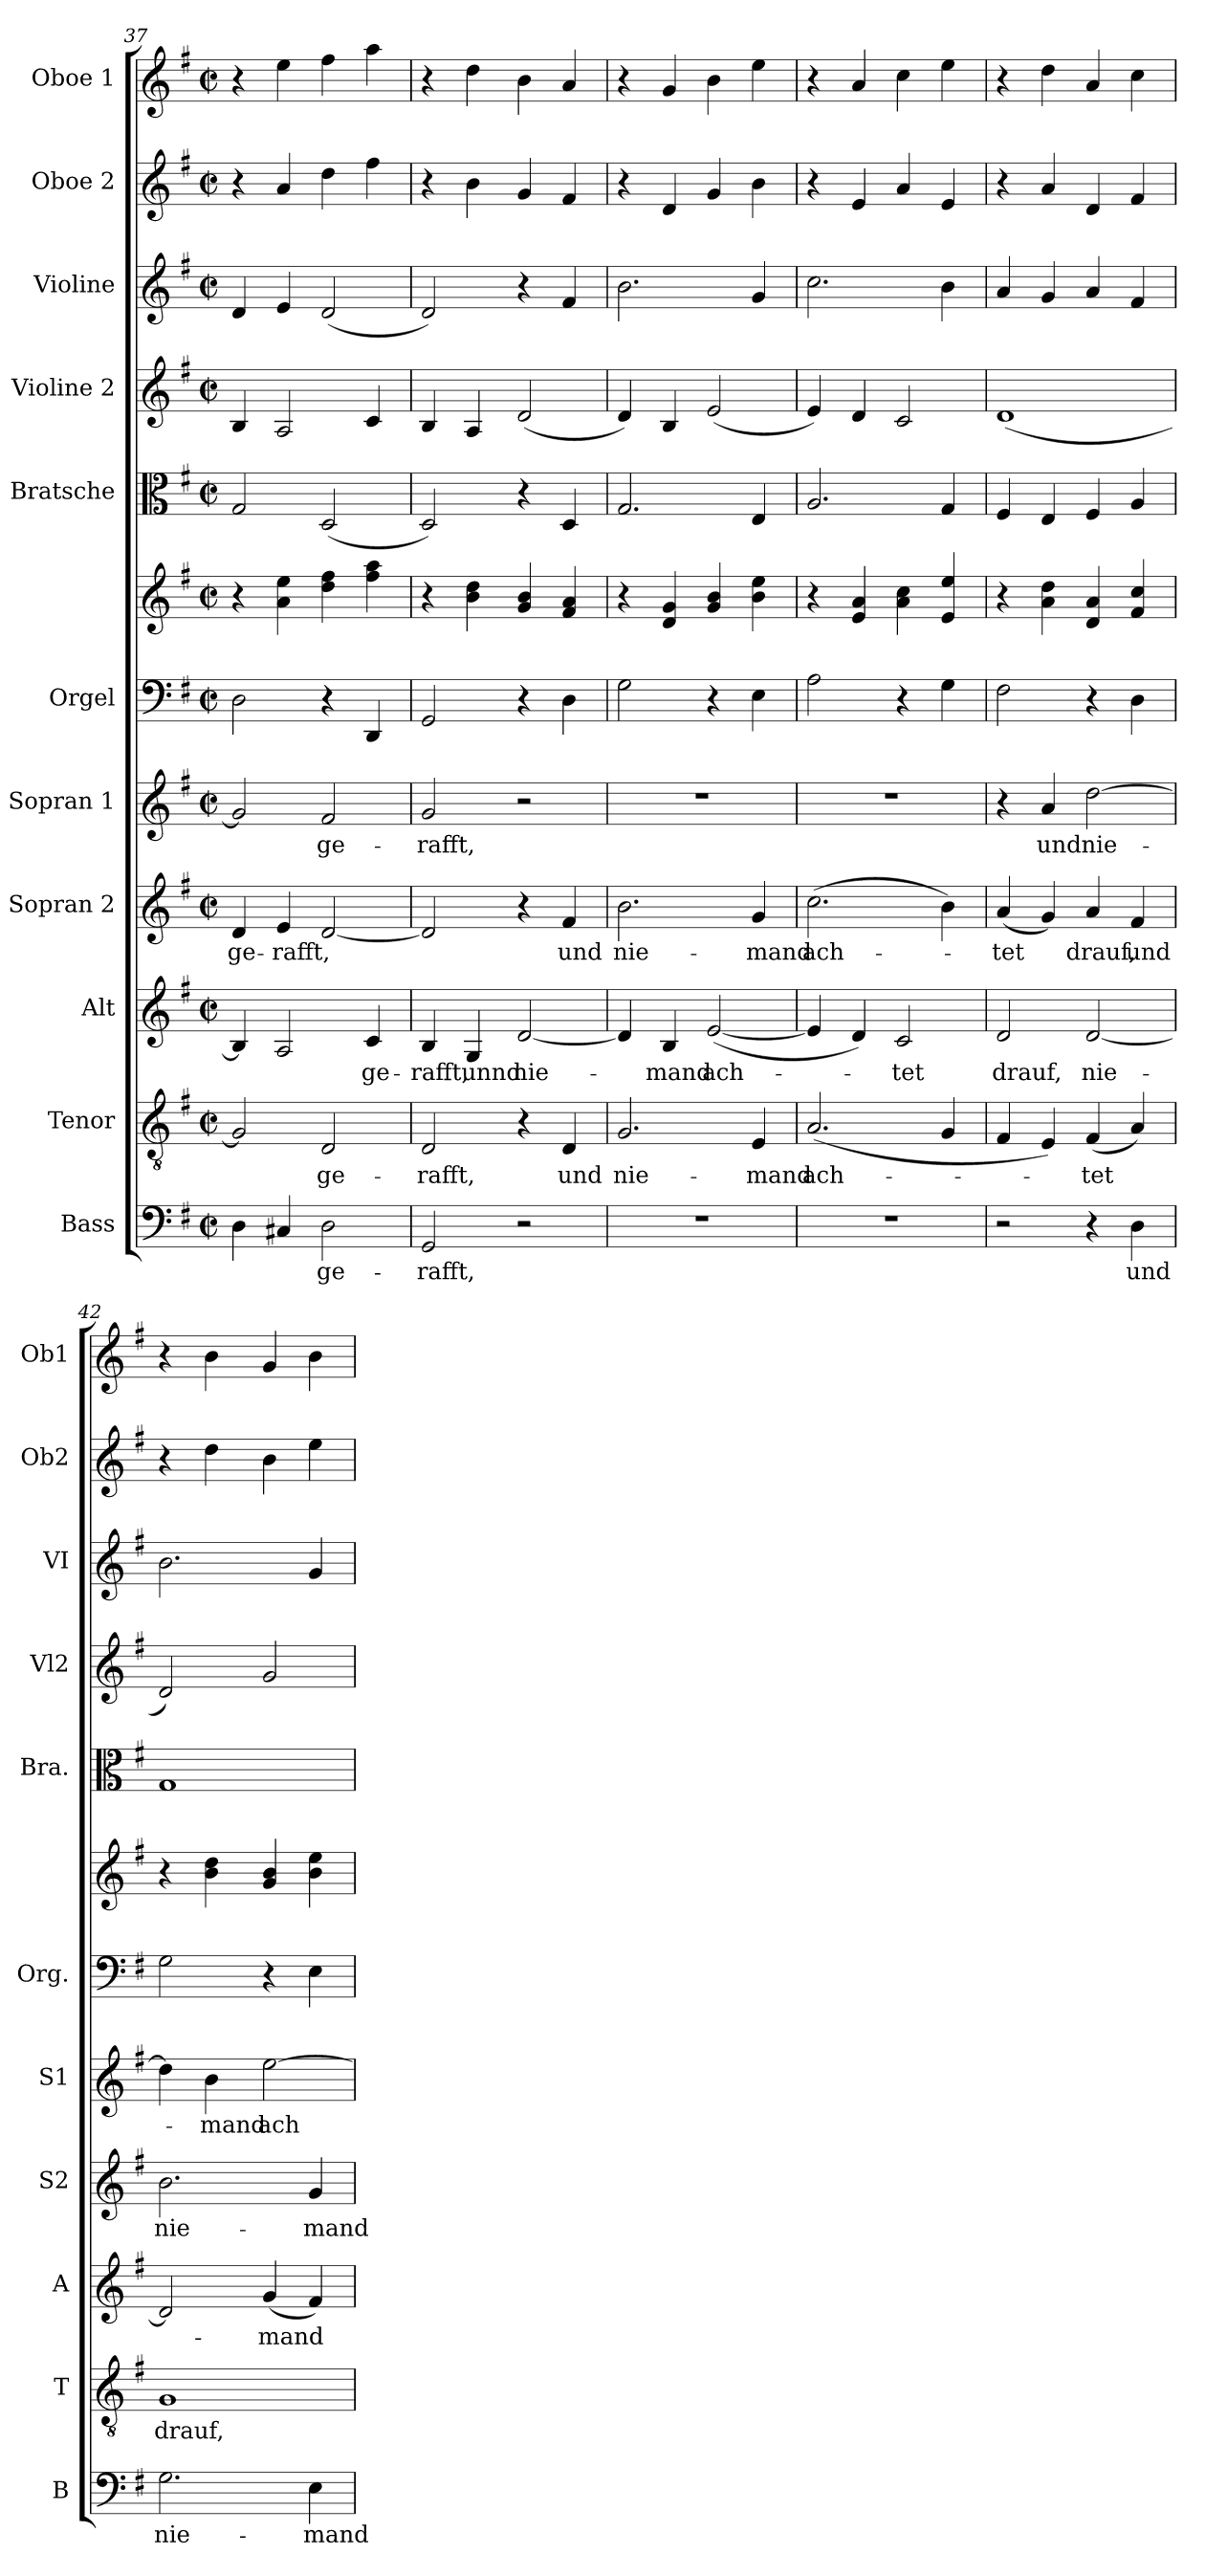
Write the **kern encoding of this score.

**kern	**text	**kern	**text	**kern	**text	**kern	**text	**kern	**text	**kern	**kern	**kern	**kern	**kern	**kern	**kern
*part11	*part11	*part10	*part10	*part9	*part9	*part8	*part8	*part7	*part7	*part6	*part6	*part5	*part4	*part3	*part2	*part1
*staff12	*staff12	*staff11	*staff11	*staff10	*staff10	*staff9	*staff9	*staff8	*staff8	*staff7	*staff6	*staff5	*staff4	*staff3	*staff2	*staff1
*I"Bass	*	*I"Tenor	*	*I"Alt	*	*I"Sopran 2	*	*I"Sopran 1	*	*I"Orgel	*	*I"Bratsche	*I"Violine 2	*I"Violine	*I"Oboe 2	*I"Oboe 1
*I'B	*	*I'T	*	*I'A	*	*I'S2	*	*I'S1	*	*I'Org.	*	*I'Bra.	*I'Vl2	*I'VI	*I'Ob2	*I'Ob1
*clefF4	*	*clefGv2	*	*clefG2	*	*clefG2	*	*clefG2	*	*clefF4	*clefG2	*clefC3	*clefG2	*clefG2	*clefG2	*clefG2
*k[f#]	*	*k[f#]	*	*k[f#]	*	*k[f#]	*	*k[f#]	*	*k[f#]	*k[f#]	*k[f#]	*k[f#]	*k[f#]	*k[f#]	*k[f#]
*M2/2	*	*M2/2	*	*M2/2	*	*M2/2	*	*M2/2	*	*M2/2	*M2/2	*M2/2	*M2/2	*M2/2	*M2/2	*M2/2
*met(c|)	*	*met(c|)	*	*met(c|)	*	*met(c|)	*	*met(c|)	*	*met(c|)	*met(c|)	*met(c|)	*met(c|)	*met(c|)	*met(c|)	*met(c|)
=37	=37	=37	=37	=37	=37	=37	=37	=37	=37	=37	=37	=37	=37	=37	=37	=37
!	!	!	!	!	!	!	!LO:LY:b	!	!	!	!	!	!	!	!	!
4D\	.	2G/]	.	4B-/]	.	4d/	-ge-	2g/]	.	2D\	4r	2G/	4B/	4d/	4r	4r
!	!	!	!	!	!	!	!LO:LY:b	!	!	!	!	!	!	!	!	!
4C#X/	.	.	.	2A/	.	4e/	-rafft,	.	.	.	4a\ 4ee\	.	2A/	4e/	4a/	4ee\
!	!LO:LY:b	!	!LO:LY:b	!	!	!	!	!	!LO:LY:b	!	!	!	!	!	!	!
2D\	-ge-	2D/	-ge-	.	.	[2d/	.	2f#/	-ge-	4r	4dd\ 4ff#\	(2D/	.	(2d/	4dd\	4ff#\
!	!	!	!	!	!LO:LY:b	!	!	!	!	!	!	!	!	!	!	!
.	.	.	.	4c/	-ge-	.	.	.	.	4DD/	4ff#\ 4aa\	.	4c/	.	4ff#\	4aa\
=38	=38	=38	=38	=38	=38	=38	=38	=38	=38	=38	=38	=38	=38	=38	=38	=38
!	!LO:LY:b	!	!LO:LY:b	!	!LO:LY:b	!	!	!	!LO:LY:b	!	!	!	!	!	!	!
2GG/	-rafft,	2D/	-rafft,	4B/	-rafft,	2d/]	.	2g/	-rafft,	2GG/	4r	2D/)	4B/	2d/)	4r	4r
!	!	!	!	!	!LO:LY:b	!	!	!	!	!	!	!	!	!	!	!
.	.	.	.	4G/	unnd	.	.	.	.	.	4b\ 4dd\	.	4A/	.	4b\	4dd\
!	!	!	!	!	!LO:LY:b	!	!	!	!	!	!	!	!	!	!	!
2r	.	4r	.	[2d/	nie-	4r	.	2r	.	4r	4g/ 4b/	4r	(2d/	4r	4g/	4b\
!	!	!	!LO:LY:b	!	!	!	!LO:LY:b	!	!	!	!	!	!	!	!	!
.	.	4D/	und	.	.	4f#/	und	.	.	4D\	4f#/ 4a/	4D/	.	4f#/	4f#/	4a/
=39	=39	=39	=39	=39	=39	=39	=39	=39	=39	=39	=39	=39	=39	=39	=39	=39
!	!	!	!LO:LY:b	!	!	!	!LO:LY:b	!	!	!	!	!	!	!	!	!
1r	.	2.G/	nie-	4d/]	.	2.b\	nie-	1r	.	2G\	4r	2.G/	4d/)	2.b\	4r	4r
!	!	!	!	!	!LO:LY:b	!	!	!	!	!	!	!	!	!	!	!
.	.	.	.	4B/	-mand	.	.	.	.	.	4d/ 4g/	.	4B/	.	4d/	4g/
!	!	!	!	!	!LO:LY:b	!	!	!	!	!	!	!	!	!	!	!
.	.	.	.	([2e/	ach-	.	.	.	.	4r	4g/ 4b/	.	(2e/	.	4g/	4b\
!	!	!	!LO:LY:b	!	!	!	!LO:LY:b	!	!	!	!	!	!	!	!	!
.	.	4E/	-mand	.	.	4g/	-mand	.	.	4E\	4b\ 4ee\	4E/	.	4g/	4b\	4ee\
!!LO:PB:g=z
=40	=40	=40	=40	=40	=40	=40	=40	=40	=40	=40	=40	=40	=40	=40	=40	=40
!	!	!	!LO:LY:b	!	!	!	!LO:LY:b	!	!	!	!	!	!	!	!	!
1r	.	(2.A/	ach-	4e/]	.	(2.cc\	ach-	1r	.	2A\	4r	2.A/	4e/)	2.cc\	4r	4r
.	.	.	.	4d/)	.	.	.	.	.	.	4e/ 4a/	.	4d/	.	4e/	4a/
!	!	!	!	!	!LO:LY:b	!	!	!	!	!	!	!	!	!	!	!
.	.	.	.	2c/	-tet	.	.	.	.	4r	4a\ 4cc\	.	2c/	.	4a/	4cc\
.	.	4G/	.	.	.	4b\)	.	.	.	4G\	4e/ 4ee/	4G/	.	4b\	4e/	4ee\
=41	=41	=41	=41	=41	=41	=41	=41	=41	=41	=41	=41	=41	=41	=41	=41	=41
!	!	!	!	!	!LO:LY:b	!	!LO:LY:b	!	!	!	!	!	!	!	!	!
2r	.	4F#/	.	2d/	drauf,	(4a/	-tet	4r	.	2F#\	4r	4F#/	(1d	4a/	4r	4r
!	!	!	!	!	!	!	!	!	!LO:LY:b	!	!	!	!	!	!	!
.	.	4E/)	.	.	.	4g/)	.	4a/	und	.	4a\ 4dd\	4E/	.	4g/	4a/	4dd\
!	!	!	!LO:LY:b	!	!LO:LY:b	!	!LO:LY:b	!	!LO:LY:b	!	!	!	!	!	!	!
4r	.	(4F#/	-tet	[2d/	nie-	4a/	drauf,	[2dd\	nie-	4r	4d/ 4a/	4F#/	.	4a/	4d/	4a/
!	!LO:LY:b	!	!	!	!	!	!LO:LY:b	!	!	!	!	!	!	!	!	!
4D\	und	4A/)	.	.	.	4f#/	und	.	.	4D\	4f#/ 4cc/	4A/	.	4f#/	4f#/	4cc\
=42	=42	=42	=42	=42	=42	=42	=42	=42	=42	=42	=42	=42	=42	=42	=42	=42
!	!LO:LY:b	!	!LO:LY:b	!	!	!	!LO:LY:b	!	!	!	!	!	!	!	!	!
2.G\	nie-	1G	drauf,	2d/]	.	2.b\	nie-	4dd\]	.	2G\	4r	1G	2d/)	2.b\	4r	4r
!	!	!	!	!	!	!	!	!	!LO:LY:b	!	!	!	!	!	!	!
.	.	.	.	.	.	.	.	4b\	-mand	.	4b\ 4dd\	.	.	.	4dd\	4b\
!	!	!	!	!	!LO:LY:b	!	!	!	!LO:LY:b	!	!	!	!	!	!	!
.	.	.	.	(4g/	-mand	.	.	[2ee\	ach-	4r	4g/ 4b/	.	2g/	.	4b\	4g/
!	!LO:LY:b	!	!	!	!	!	!LO:LY:b	!	!	!	!	!	!	!	!	!
4E\	-mand	.	.	4f#/)	.	4g/	-mand	.	.	4E\	4b\ 4ee\	.	.	4g/	4ee\	4b\
=	=	=	=	=	=	=	=	=	=	=	=	=	=	=	=	=
*-	*-	*-	*-	*-	*-	*-	*-	*-	*-	*-	*-	*-	*-	*-	*-	*-
